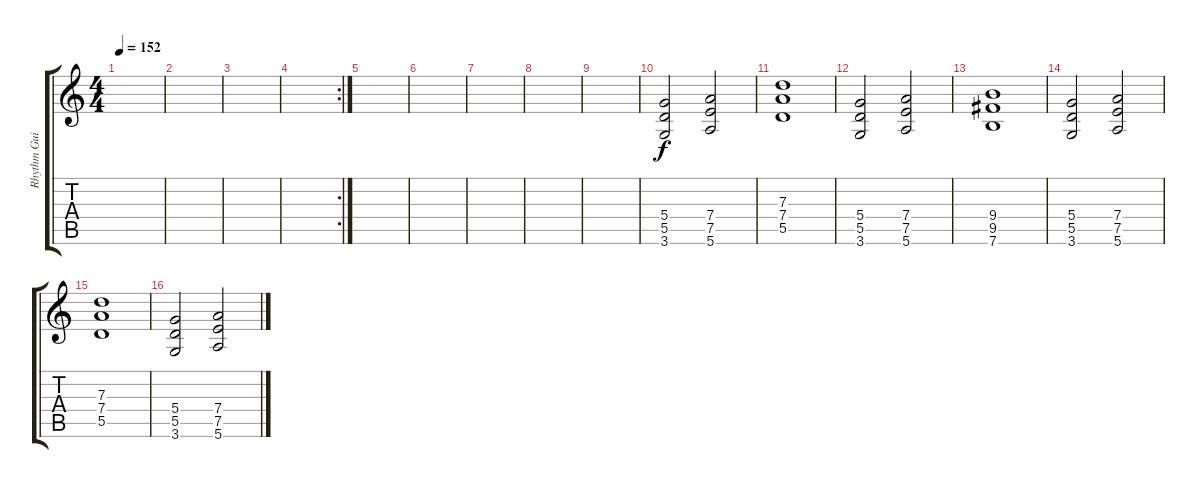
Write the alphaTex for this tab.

\track ("Rhythm Guitar" "Rhythm Gui") {instrument overdrivenguitar}
\staff {score tabs}
\tuning (E4 B3 G3 D3 A2 E2) {hide}
\ts (4 4)
\tempo 152
\clef g2
\ks c
|
|
|
\rc 2
|
|
|
|
|
|
(5.4 5.5 3.6).2 (7.4 7.5 5.6).2 |
(7.3 7.4 5.5).1 |
(5.4 5.5 3.6).2 (7.4 7.5 5.6).2 |
(9.4 9.5 7.6).1 |
(5.4 5.5 3.6).2 (7.4 7.5 5.6).2 |
(7.3 7.4 5.5).1 |
(5.4 5.5 3.6).2 (7.4 7.5 5.6).2
